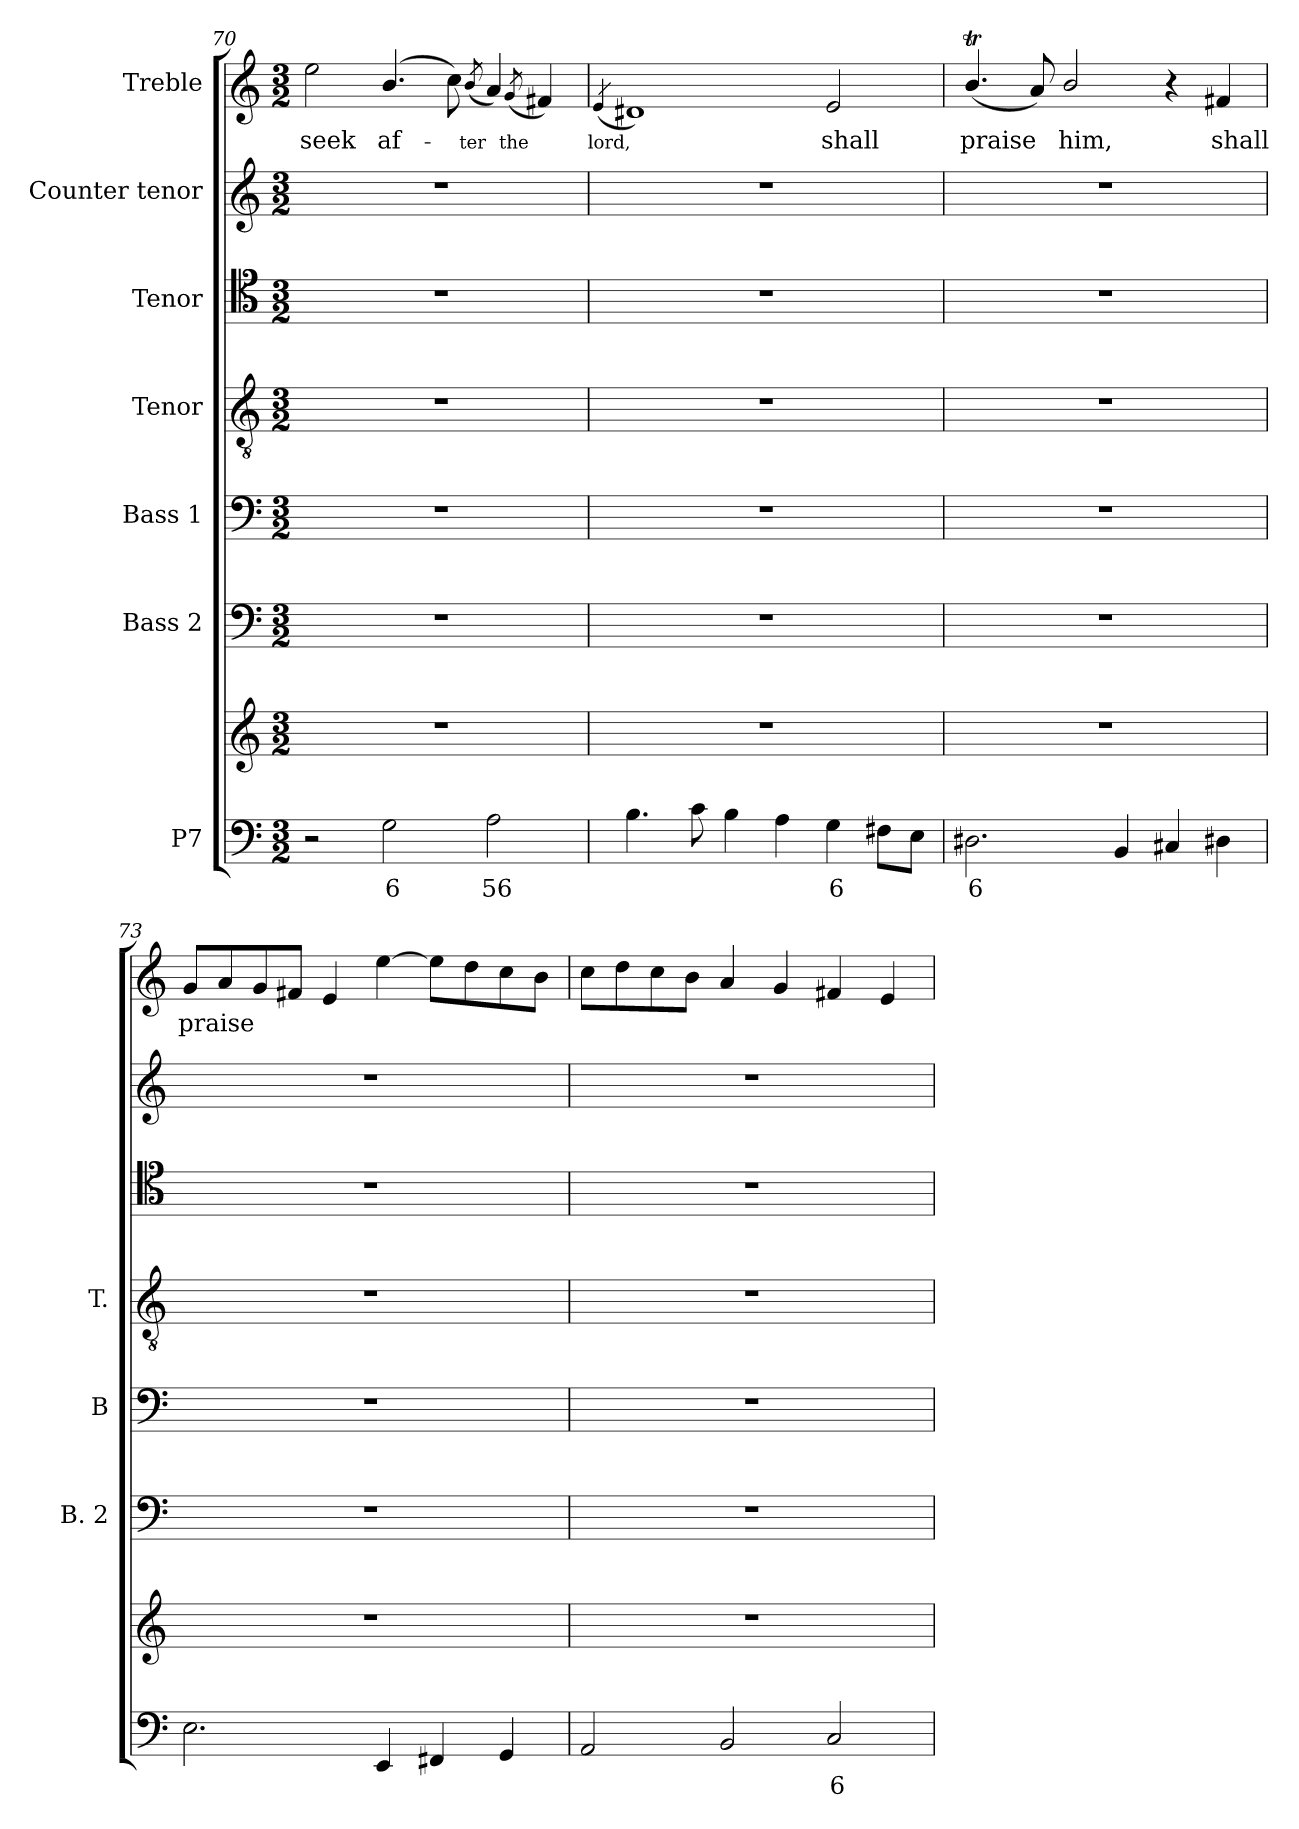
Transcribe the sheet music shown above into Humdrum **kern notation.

**kern	**text	**kern	**kern	**kern	**kern	**kern	**kern	**kern	**text
*part7	*part7	*part7	*part6	*part5	*part4	*part3	*part2	*part1	*part1
*staff8	*staff8	*staff7	*staff6	*staff5	*staff4	*staff3	*staff2	*staff1	*staff1
*I"P7	*	*	*I"Bass 2	*I"Bass 1	*I"Tenor	*I"Tenor	*I"Counter tenor	*I"Treble	*
*	*	*	*I'B. 2	*I'B	*I'T.	*	*	*	*
!!LO:LB:g=z
*clefF4	*	*clefG2	*clefF4	*clefF4	*clefGv2	*clefC4	*clefG2	*clefG2	*
*	*	*	*	*	*ITrd7c12	*	*	*	*
*k[]	*	*k[]	*k[]	*k[]	*k[]	*k[]	*k[]	*k[]	*
*C:	*	*C:	*C:	*C:	*C:	*C:	*C:	*C:	*
*M3/2	*	*M3/2	*M3/2	*M3/2	*M3/2	*M3/2	*M3/2	*M3/2	*
=70	=70	=70	=70	=70	=70	=70	=70	=70	=70
!	!	!LO:N:vis=1	!LO:N:vis=1	!LO:N:vis=1	!LO:N:vis=1	!LO:N:vis=1	!LO:N:vis=1	!	!
!	!	!	!	!	!	!	!	!	!LO:LY:b:color=#000000
2r	.	1.r	1.r	1.r	1.r	1.r	1.r	2eei\	seek
!	!LO:LY:b:color=#000000	!	!	!	!	!	!	!	!
!	!	!	!	!	!	!	!	!	!LO:LY:b:color=#000000
2Gi\	6	.	.	.	.	.	.	(4.bi/	af-
.	.	.	.	.	.	.	.	8cci\)	.
!	!	!	!	!	!	!	!	!	!LO:LY:b:color=#000000
.	.	.	.	.	.	.	.	(8qbi/	-ter
!	!LO:LY:b:color=#000000	!	!	!	!	!	!	!	!
2Ai\	56	.	.	.	.	.	.	4ai/)	.
!	!	!	!	!	!	!	!	!	!LO:LY:b:color=#000000
.	.	.	.	.	.	.	.	(8qgi/	the
.	.	.	.	.	.	.	.	4f#Xi/)	.
=71	=71	=71	=71	=71	=71	=71	=71	=71	=71
!	!	!	!	!	!	!	!	!	!LO:LY:b:color=#000000
.	.	.	.	.	.	.	.	(4qei/	lord,
!	!	!LO:N:vis=1	!LO:N:vis=1	!LO:N:vis=1	!LO:N:vis=1	!LO:N:vis=1	!LO:N:vis=1	!	!
4.Bi\	.	1.r	1.r	1.r	1.r	1.r	1.r	1d#Xi)	.
8ci\	.	.	.	.	.	.	.	.	.
4Bi\	.	.	.	.	.	.	.	.	.
4Ai\	.	.	.	.	.	.	.	.	.
!	!LO:LY:b:color=#000000	!	!	!	!	!	!	!	!
!	!	!	!	!	!	!	!	!	!LO:LY:b:color=#000000
4Gi\	6	.	.	.	.	.	.	2ei/	shall
8F#Xi\L	.	.	.	.	.	.	.	.	.
8Ei\J	.	.	.	.	.	.	.	.	.
=72	=72	=72	=72	=72	=72	=72	=72	=72	=72
!	!LO:LY:b:color=#000000	!LO:N:vis=1	!LO:N:vis=1	!LO:N:vis=1	!LO:N:vis=1	!LO:N:vis=1	!LO:N:vis=1	!	!
!	!	!	!	!	!	!	!	!	!LO:LY:b:color=#000000
2.D#Xi\	6	1.r	1.r	1.r	1.r	1.r	1.r	(4.bti/	praise
.	.	.	.	.	.	.	.	8ai/)	.
!	!	!	!	!	!	!	!	!	!LO:LY:b:color=#000000
.	.	.	.	.	.	.	.	2bi/	him,
4BBi/	.	.	.	.	.	.	.	.	.
4C#Xi/	.	.	.	.	.	.	.	4r	.
!	!	!	!	!	!	!	!	!	!LO:LY:b:color=#000000
4D#Xi\	.	.	.	.	.	.	.	4f#Xi/	shall
=73	=73	=73	=73	=73	=73	=73	=73	=73	=73
!	!	!LO:N:vis=1	!LO:N:vis=1	!LO:N:vis=1	!LO:N:vis=1	!LO:N:vis=1	!LO:N:vis=1	!	!
!	!	!	!	!	!	!	!	!	!LO:LY:b:color=#000000
2.Ei\	.	1.r	1.r	1.r	1.r	1.r	1.r	8gi/L	praise
.	.	.	.	.	.	.	.	8ai/	.
.	.	.	.	.	.	.	.	8gi/	.
.	.	.	.	.	.	.	.	8f#Xi/J	.
.	.	.	.	.	.	.	.	4ei/	.
4EEi/	.	.	.	.	.	.	.	[4eei\	.
4FF#Xi/	.	.	.	.	.	.	.	8eei\L]	.
.	.	.	.	.	.	.	.	8ddi\	.
4GGi/	.	.	.	.	.	.	.	8cci\	.
.	.	.	.	.	.	.	.	8bi\J	.
!!LO:LB:g=z
=74	=74	=74	=74	=74	=74	=74	=74	=74	=74
!	!	!LO:N:vis=1	!LO:N:vis=1	!LO:N:vis=1	!LO:N:vis=1	!LO:N:vis=1	!LO:N:vis=1	!	!
2AAi/	.	1.r	1.r	1.r	1.r	1.r	1.r	8cci\L	.
.	.	.	.	.	.	.	.	8ddi\	.
.	.	.	.	.	.	.	.	8cci\	.
.	.	.	.	.	.	.	.	8bi\J	.
2BBi/	.	.	.	.	.	.	.	4ai/	.
.	.	.	.	.	.	.	.	4gi/	.
!	!LO:LY:b:color=#000000	!	!	!	!	!	!	!	!
2Ci/	6	.	.	.	.	.	.	4f#Xi/	.
.	.	.	.	.	.	.	.	4ei/	.
=	=	=	=	=	=	=	=	=	=
*-	*-	*-	*-	*-	*-	*-	*-	*-	*-
